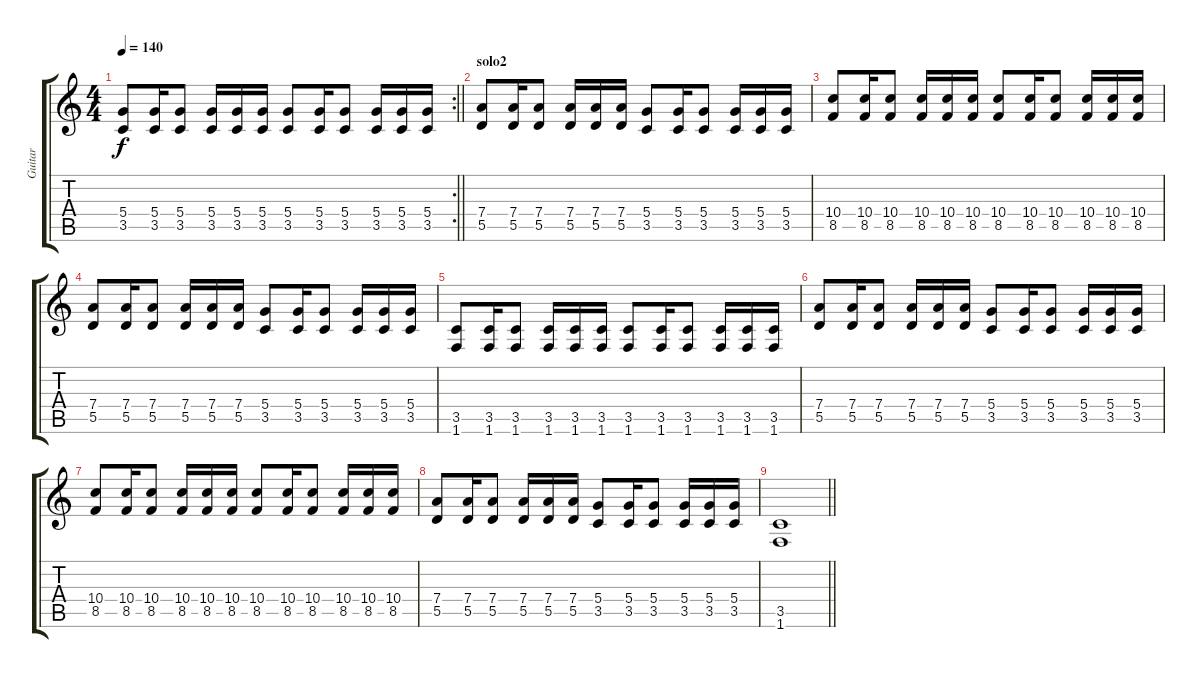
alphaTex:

\track ("Guitar" "Guitar") {instrument overdrivenguitar}
\staff {score tabs}
\tuning (E4 B3 G3 D3 A2 E2) {hide}
\rc 2
\ts (4 4)
\tempo 140
\clef g2
\barLineRight lightlight
\ks c
(5.4 3.5).8{dy f} (5.4 3.5).16 (5.4 3.5).8 (5.4 3.5).16 (5.4 3.5).16 (5.4 3.5).16 (5.4 3.5).8 (5.4 3.5).16 (5.4 3.5).8 (5.4 3.5).16 (5.4 3.5).16 (5.4 3.5).16 |
\section ("" "solo2")
(7.4 5.5).8 (7.4 5.5).16 (7.4 5.5).8 (7.4 5.5).16 (7.4 5.5).16 (7.4 5.5).16 (5.4 3.5).8 (5.4 3.5).16 (5.4 3.5).8 (5.4 3.5).16 (5.4 3.5).16 (5.4 3.5).16 |
(10.4 8.5).8 (10.4 8.5).16 (10.4 8.5).8 (10.4 8.5).16 (10.4 8.5).16 (10.4 8.5).16 (10.4 8.5).8 (10.4 8.5).16 (10.4 8.5).8 (10.4 8.5).16 (10.4 8.5).16 (10.4 8.5).16 |
(7.4 5.5).8 (7.4 5.5).16 (7.4 5.5).8 (7.4 5.5).16 (7.4 5.5).16 (7.4 5.5).16 (5.4 3.5).8 (5.4 3.5).16 (5.4 3.5).8 (5.4 3.5).16 (5.4 3.5).16 (5.4 3.5).16 |
(3.5 1.6).8 (3.5 1.6).16 (3.5 1.6).8 (3.5 1.6).16 (3.5 1.6).16 (3.5 1.6).16 (3.5 1.6).8 (3.5 1.6).16 (3.5 1.6).8 (3.5 1.6).16 (3.5 1.6).16 (3.5 1.6).16 |
(7.4 5.5).8 (7.4 5.5).16 (7.4 5.5).8 (7.4 5.5).16 (7.4 5.5).16 (7.4 5.5).16 (5.4 3.5).8 (5.4 3.5).16 (5.4 3.5).8 (5.4 3.5).16 (5.4 3.5).16 (5.4 3.5).16 |
(10.4 8.5).8 (10.4 8.5).16 (10.4 8.5).8 (10.4 8.5).16 (10.4 8.5).16 (10.4 8.5).16 (10.4 8.5).8 (10.4 8.5).16 (10.4 8.5).8 (10.4 8.5).16 (10.4 8.5).16 (10.4 8.5).16 |
(7.4 5.5).8 (7.4 5.5).16 (7.4 5.5).8 (7.4 5.5).16 (7.4 5.5).16 (7.4 5.5).16 (5.4 3.5).8 (5.4 3.5).16 (5.4 3.5).8 (5.4 3.5).16 (5.4 3.5).16 (5.4 3.5).16 |
\barLineRight lightlight
(3.5 1.6).1
